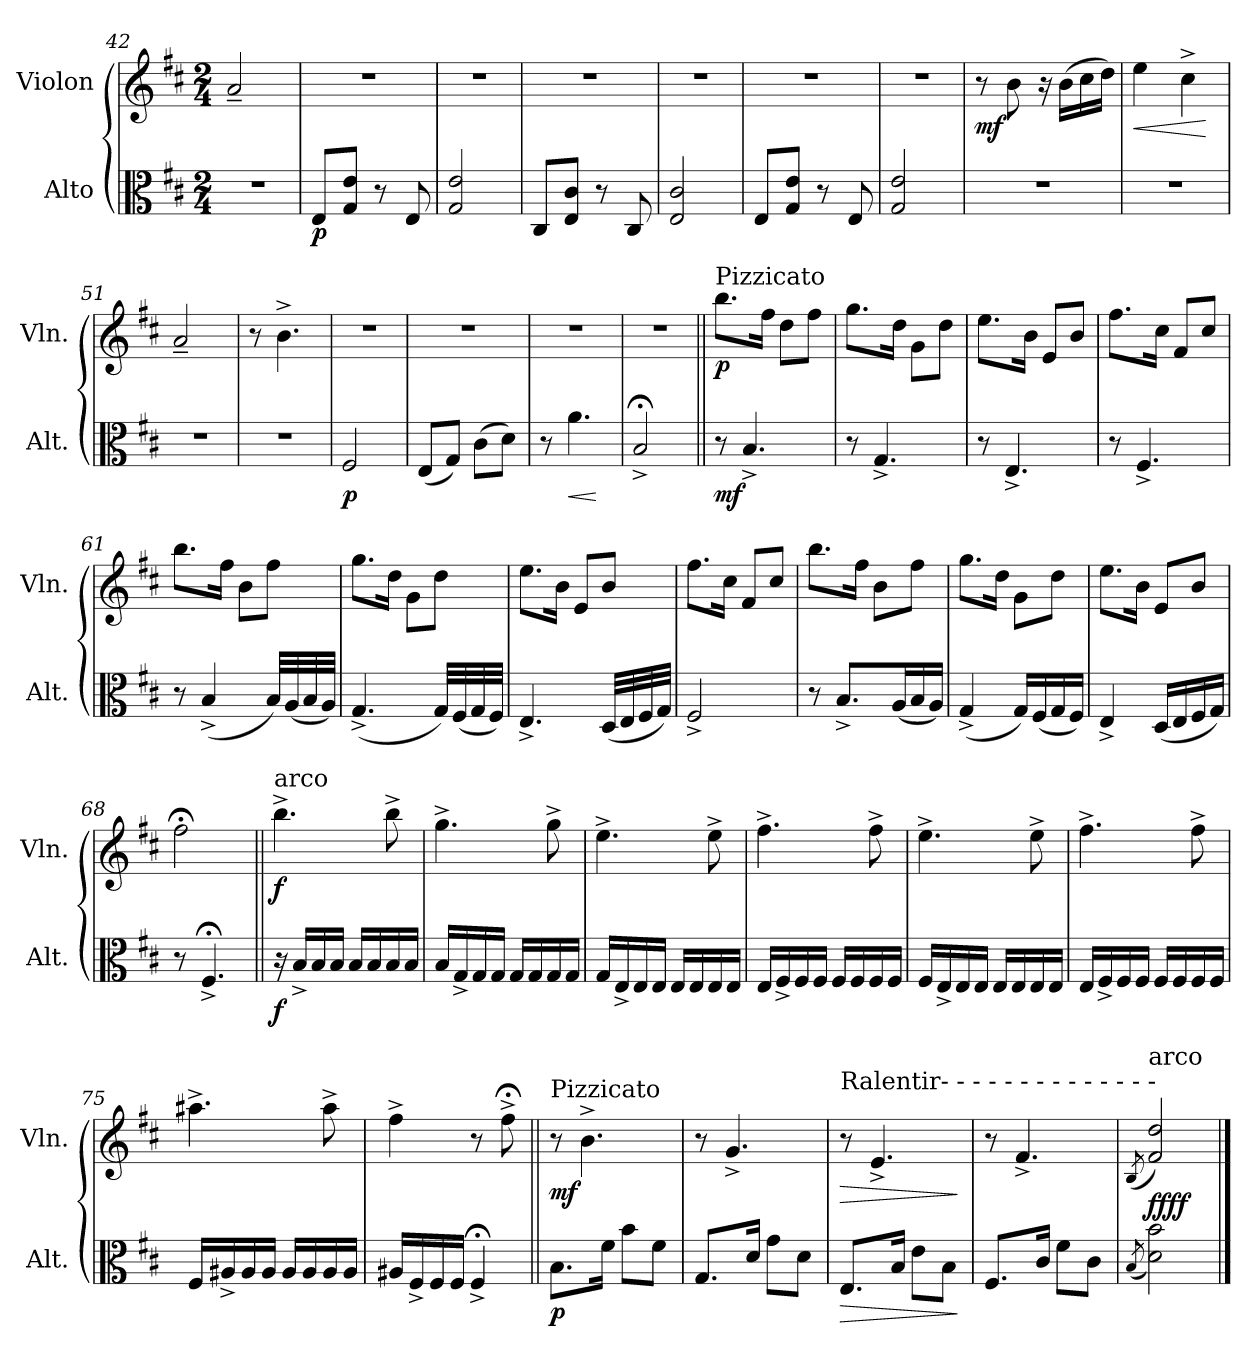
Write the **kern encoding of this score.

**kern	**dynam	**kern	**dynam
*part2	*part2	*part1	*part1
*staff2	*staff2	*staff1	*staff1
*I"Alto	*	*I"Violon	*
*I'Alt.	*	*I'Vln.	*
*clefC3	*	*clefG2	*
*k[f#c#]	*	*k[f#c#]	*
*M2/4	*	*M2/4	*
=42	=42	=42	=42
2r	.	2a~/	.
=43	=43	=43	=43
!	!LO:DY:b	!	!
8E/L	p	2r	.
8G/ 8e/J	.	.	.
8r	.	.	.
8E/	.	.	.
=44	=44	=44	=44
2G/ 2e/	.	2r	.
=45	=45	=45	=45
8C#/L	.	2r	.
8E/ 8c#/J	.	.	.
8r	.	.	.
8C#/	.	.	.
=46	=46	=46	=46
2E/ 2c#/	.	2r	.
=47	=47	=47	=47
8E/L	.	2r	.
8G/ 8e/J	.	.	.
8r	.	.	.
8E/	.	.	.
=48	=48	=48	=48
2G/ 2e/	.	2r	.
=49	=49	=49	=49
!	!	!	!LO:DY:b
2r	.	8r	mf
.	.	8b\	.
.	.	16r	.
.	.	(16b\LL	.
.	.	16cc#\	.
.	.	16dd\JJ)	.
!!LO:LB:g=z
=50	=50	=50	=50
!	!	!	!LO:HP:b
2r	.	4ee\	<
.	.	4cc#^\	.
.	.	.	[
=51	=51	=51	=51
2r	.	2a~/	.
=52	=52	=52	=52
2r	.	8r	.
.	.	4.b^\	.
=53	=53	=53	=53
!	!LO:DY:b	!	!
2F#/	p	2r	.
=54	=54	=54	=54
(8E/L	.	2r	.
8G/J)	.	.	.
(8c#\L	.	.	.
8d\J)	.	.	.
=55	=55	=55	=55
8r	.	2r	.
!	!LO:HP:b	!	!
4.a\	<	.	.
.	[	.	.
=56	=56	=56	=56
2B;<^/	.	2r	.
=57||	=57||	=57||	=57||
*	*	*MM56	*
!	!	!LO:TX:a:t=Pizzicato	!
!	!LO:DY:b	!	!LO:DY:b
8r	mf	8.bb\L	p
4.B^/	.	.	.
.	.	16ff#\Jk	.
.	.	8dd\L	.
.	.	8ff#\J	.
=58	=58	=58	=58
8r	.	8.gg\L	.
4.G^/	.	.	.
.	.	16dd\Jk	.
.	.	8g\L	.
.	.	8dd\J	.
=59	=59	=59	=59
8r	.	8.ee\L	.
4.E^/	.	.	.
.	.	16b\Jk	.
.	.	8e/L	.
.	.	8b/J	.
!!LO:LB:g=z
=60	=60	=60	=60
8r	.	8.ff#\L	.
4.F#^/	.	.	.
.	.	16cc#\Jk	.
.	.	8f#/L	.
.	.	8cc#/J	.
=61	=61	=61	=61
8r	.	8.bb\L	.
(4B^/	.	.	.
.	.	16ff#\Jk	.
.	.	8b\L	.
32B/LLL)	.	8ff#\J	.
(32A/	.	.	.
32B/	.	.	.
32A/JJJ)	.	.	.
=62	=62	=62	=62
(4.G^/	.	8.gg\L	.
.	.	16dd\Jk	.
.	.	8g\L	.
32G/LLL)	.	8dd\J	.
(32F#/	.	.	.
32G/	.	.	.
32F#/JJJ)	.	.	.
=63	=63	=63	=63
4.E^/	.	8.ee\L	.
.	.	16b\Jk	.
.	.	8e/L	.
(32D/LLL	.	8b/J	.
32E/	.	.	.
32F#/	.	.	.
32G/JJJ)	.	.	.
=64	=64	=64	=64
2F#^/	.	8.ff#\L	.
.	.	16cc#\Jk	.
.	.	8f#/L	.
.	.	8cc#/J	.
=65	=65	=65	=65
8r	.	8.bb\L	.
8.B^/L	.	.	.
.	.	16ff#\Jk	.
.	.	8b\L	.
(16A/L	.	.	.
16B/	.	8ff#\J	.
16A/JJ)	.	.	.
!!LO:LB:g=z
=66	=66	=66	=66
(4G^/	.	8.gg\L	.
.	.	16dd\Jk	.
16G/LL)	.	8g\L	.
(16F#/	.	.	.
16G/	.	8dd\J	.
16F#/JJ)	.	.	.
=67	=67	=67	=67
4E^/	.	8.ee\L	.
.	.	16b\Jk	.
(16D/LL	.	8e/L	.
16E/	.	.	.
16F#/	.	8b/J	.
16G/JJ)	.	.	.
=68	=68	=68	=68
8r	.	2ff#;<\	.
4.F#;<^/	.	.	.
=69||	=69||	=69||	=69||
*	*	*MM112	*
!	!	!LO:TX:a:t=arco	!
!	!LO:DY:b	!	!LO:DY:b
16r	f	4.bb^\	f
16B^/LL	.	.	.
16B/	.	.	.
16B/JJ	.	.	.
16B/LL	.	.	.
16B/	.	.	.
16B/	.	8bb^\	.
16B/JJ	.	.	.
=70	=70	=70	=70
16B/LL	.	4.gg^\	.
16G^/	.	.	.
16G/	.	.	.
16G/JJ	.	.	.
16G/LL	.	.	.
16G/	.	.	.
16G/	.	8gg^\	.
16G/JJ	.	.	.
=71	=71	=71	=71
16G/LL	.	4.ee^\	.
16E^/	.	.	.
16E/	.	.	.
16E/JJ	.	.	.
16E/LL	.	.	.
16E/	.	.	.
16E/	.	8ee^\	.
16E/JJ	.	.	.
!!LO:LB:g=z
=72	=72	=72	=72
16E/LL	.	4.ff#^\	.
16F#^/	.	.	.
16F#/	.	.	.
16F#/JJ	.	.	.
16F#/LL	.	.	.
16F#/	.	.	.
16F#/	.	8ff#^\	.
16F#/JJ	.	.	.
=73	=73	=73	=73
16F#/LL	.	4.ee^\	.
16E^/	.	.	.
16E/	.	.	.
16E/JJ	.	.	.
16E/LL	.	.	.
16E/	.	.	.
16E/	.	8ee^\	.
16E/JJ	.	.	.
=74	=74	=74	=74
16E/LL	.	4.ff#^\	.
16F#^/	.	.	.
16F#/	.	.	.
16F#/JJ	.	.	.
16F#/LL	.	.	.
16F#/	.	.	.
16F#/	.	8ff#^\	.
16F#/JJ	.	.	.
=75	=75	=75	=75
16F#/LL	.	4.aa#X^\	.
16A#X^/	.	.	.
16A#/	.	.	.
16A#/JJ	.	.	.
16A#/LL	.	.	.
16A#/	.	.	.
16A#/	.	8aa#^\	.
16A#/JJ	.	.	.
=76	=76	=76	=76
16A#X/LL	.	4ff#^\	.
16F#^/	.	.	.
16F#/	.	.	.
16F#/JJ	.	.	.
4F#;<^/	.	8r	.
.	.	8ff#;<^\	.
!!LO:PB:g=z
=77||	=77||	=77||	=77||
*	*	*MM56	*
!	!	!LO:TX:a:t=Pizzicato	!
!	!LO:DY:b	!	!LO:DY:b
8.B\L	p	8r	mf
.	.	4.b^\	.
16f#\Jk	.	.	.
8b\L	.	.	.
8f#\J	.	.	.
=78	=78	=78	=78
8.G/L	.	8r	.
.	.	4.g^/	.
16d/Jk	.	.	.
8g\L	.	.	.
8d\J	.	.	.
=79	=79	=79	=79
!	!	!LO:TX:a:t=Ralentir-   -   -   -   -   -   -   -   -   -   -   -   -   -	!
!	!LO:HP:b	!	!LO:HP:b
8.E/L	>	8r	>
.	.	4.e^/	.
16B/Jk	.	.	.
8e\L	.	.	.
8B\J	.	.	.
.	]	.	]
=80	=80	=80	=80
8.F#/L	.	8r	.
.	.	4.f#^/	.
16c#/Jk	.	.	.
8f#\L	.	.	.
8c#\J	.	.	.
=81	=81	=81	=81
(8qB/	.	(8qB/	.
!	!	!LO:TX:a:t=arco	!
!	!LO:DY:b	!	!
!	!LO:DY:n=1:a	!	!
2d\ 2b\)	ff ff	2f#/ 2dd/)	.
==	==	==	==
*-	*-	*-	*-
